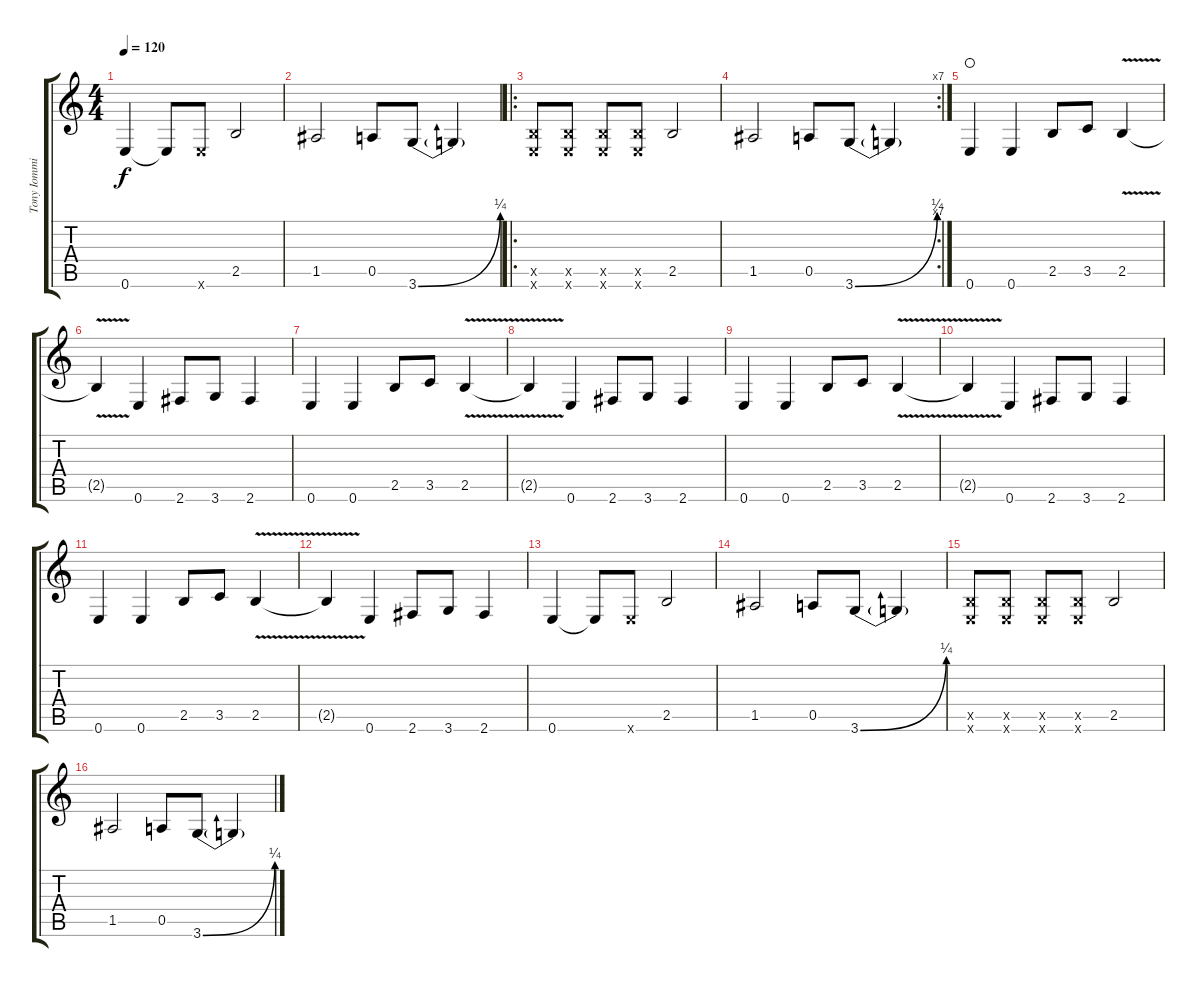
\track ("Tony Iommi (Left)" "Tony Iommi") {instrument distortionguitar}
\staff {score tabs}
\tuning (E4 B3 G3 D3 A2 E2) {hide}
\ts (4 4)
\tempo 120
\clef g2
\ks c
0.6.4{dy f} 0.6{t}.8 0.6{x}.8 2.5.2 |
1.5.2 0.5.8 3.6{be (bend 0 0 60 1)}.8 3.6{t}.4 |
\ro
(2.5{x} 0.6{x}).8 (2.5{x} 0.6{x}).8 (2.5{x} 0.6{x}).8 (2.5{x} 0.6{x}).8 2.5.2 |
\rc 7
1.5.2 0.5.8 3.6{be (bend 0 0 60 1)}.8 3.6{t}.4 |
0.6.4{waho} 0.6.4 2.5.8 3.5.8 2.5{v}.4 |
2.5{t}.4 0.6.4 2.6.8 3.6.8 2.6.4 |
0.6.4 0.6.4 2.5.8 3.5.8 2.5{v}.4 |
2.5{t}.4 0.6.4 2.6.8 3.6.8 2.6.4 |
0.6.4 0.6.4 2.5.8 3.5.8 2.5{v}.4 |
2.5{t}.4 0.6.4 2.6.8 3.6.8 2.6.4 |
0.6.4 0.6.4 2.5.8 3.5.8 2.5{v}.4 |
2.5{t}.4 0.6.4 2.6.8 3.6.8 2.6.4 |
0.6.4 0.6{t}.8 0.6{x}.8 2.5.2 |
1.5.2{volume 11} 0.5.8 3.6{be (bend 0 0 60 1)}.8 3.6{t}.4 |
(2.5{x} 0.6{x}).8{volume 10} (2.5{x} 0.6{x}).8 (2.5{x} 0.6{x}).8 (2.5{x} 0.6{x}).8 2.5.2 |
1.5.2{volume 9} 0.5.8 3.6{be (bend 0 0 60 1)}.8 3.6{t}.4
